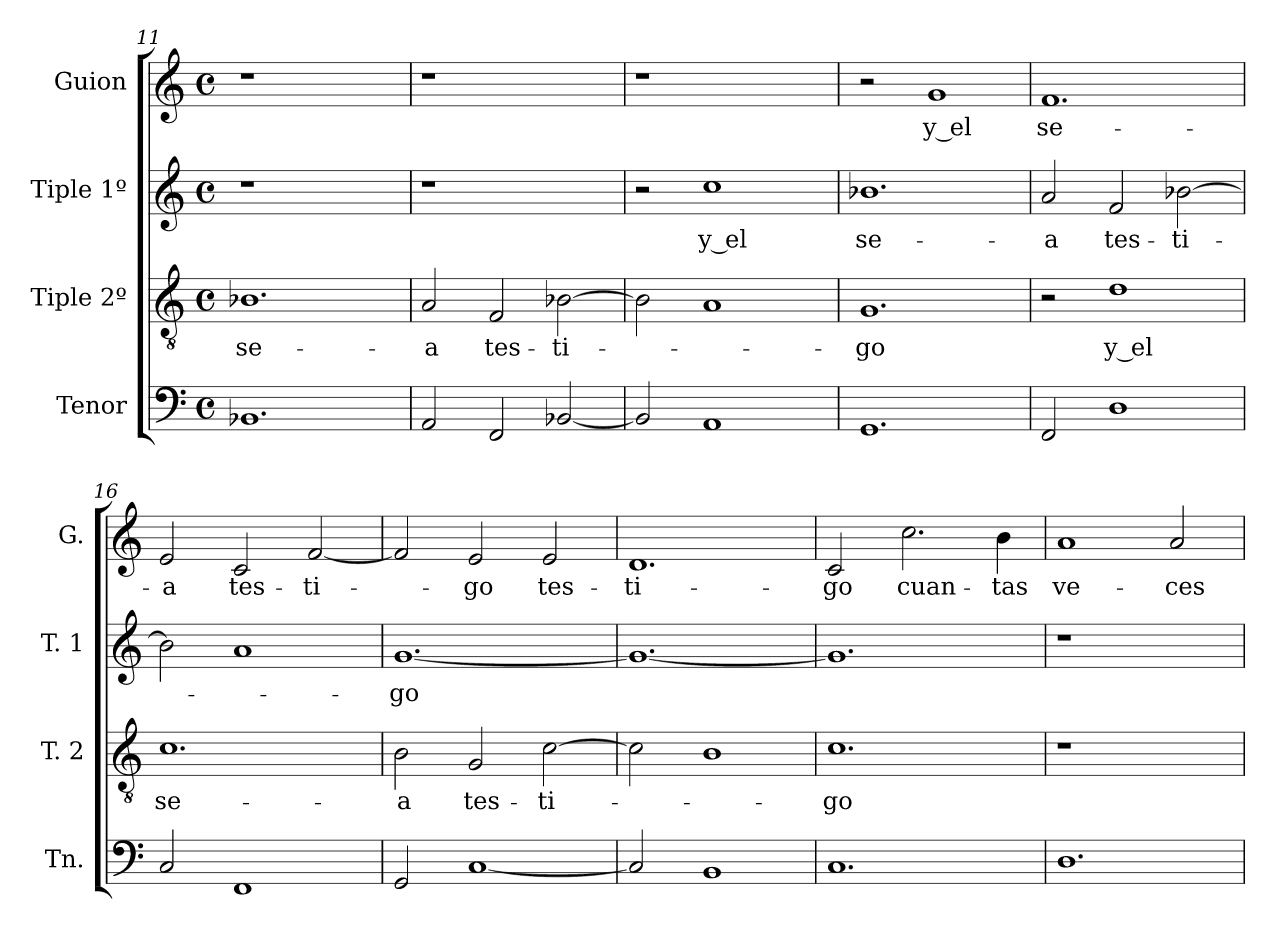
**kern	**kern	**text	**kern	**text	**kern	**text
*part4	*part3	*part3	*part2	*part2	*part1	*part1
*staff4	*staff3	*staff3	*staff2	*staff2	*staff1	*staff1
*I"Tenor	*I"Tiple 2º	*	*I"Tiple 1º	*	*I"Guion	*
*I'Tn.	*I'T. 2	*	*I'T. 1	*	*I'G.	*
*clefF4	*clefGv2	*	*clefG2	*	*clefG2	*
*M4/4	*M4/4	*	*M4/4	*	*M4/4	*
*met(c)	*met(c)	*	*met(c)	*	*met(c)	*
=11	=11	=11	=11	=11	=11	=11
1.BB-X	1.B-X	se-	1r	.	1r	.
.	.	.	2ryy	.	2ryy	.
=12	=12	=12	=12	=12	=12	=12
2AA	2A	-a	1r	.	1r	.
2FF	2F	tes-	.	.	.	.
[2BB-X	[2B-X	-ti-	2ryy	.	2ryy	.
=13	=13	=13	=13	=13	=13	=13
2BB-]	2B-]	.	2r	.	1r	.
1AA	1A	.	1cc	y el	.	.
.	.	.	.	.	2ryy	.
=14	=14	=14	=14	=14	=14	=14
1.GG	1.G	-go	1.b-X	se-	2r	.
.	.	.	.	.	1g	y el
=15	=15	=15	=15	=15	=15	=15
2FF	2r	.	2a	-a	1.f	se-
1D	1d	y el	2f	tes-	.	.
.	.	.	[2b-X	-ti-	.	.
=16	=16	=16	=16	=16	=16	=16
2C	1.c	se-	2b-]	.	2e	-a
1FF	.	.	1a	.	2c	tes-
.	.	.	.	.	[2f	-ti-
=17	=17	=17	=17	=17	=17	=17
2GG	2B	-a	[1.g	-go	2f]	.
[1C	2G	tes-	.	.	2e	-go
.	[2c	-ti-	.	.	2e	tes-
=18	=18	=18	=18	=18	=18	=18
2C]	2c]	.	1.g_	.	1.d	-ti-
1BB	1B	.	.	.	.	.
=19	=19	=19	=19	=19	=19	=19
1.C	1.c	-go	1.g]	.	2c	-go
.	.	.	.	.	2.cc	cuan-
.	.	.	.	.	4b	-tas
=20	=20	=20	=20	=20	=20	=20
1.D	1r	.	1r	.	1a	ve-
.	2ryy	.	2ryy	.	2a	-ces
=	=	=	=	=	=	=
*-	*-	*-	*-	*-	*-	*-
